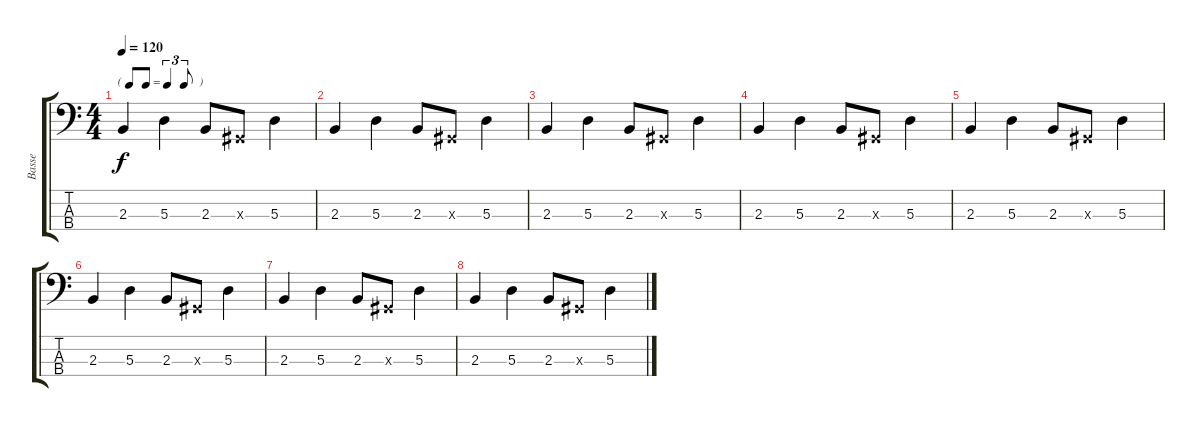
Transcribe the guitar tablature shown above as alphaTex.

\track ("Basse" "Basse") {instrument electricbassfinger}
\staff {score tabs}
\tuning (G2 D2 A1 E1) {hide}
\ts (4 4)
\tf triplet8th
\tempo 120
\clef f4
\ks c
2.3.4{dy f} 5.3.4 2.3.8 -1.3{x}.8 5.3.4 |
2.3.4 5.3.4 2.3.8 -1.3{x}.8 5.3.4 |
2.3.4 5.3.4 2.3.8 -1.3{x}.8 5.3.4 |
2.3.4 5.3.4 2.3.8 -1.3{x}.8 5.3.4 |
2.3.4 5.3.4 2.3.8 -1.3{x}.8 5.3.4 |
2.3.4 5.3.4 2.3.8 -1.3{x}.8 5.3.4 |
2.3.4 5.3.4 2.3.8 -1.3{x}.8 5.3.4 |
2.3.4 5.3.4 2.3.8 -1.3{x}.8 5.3.4
